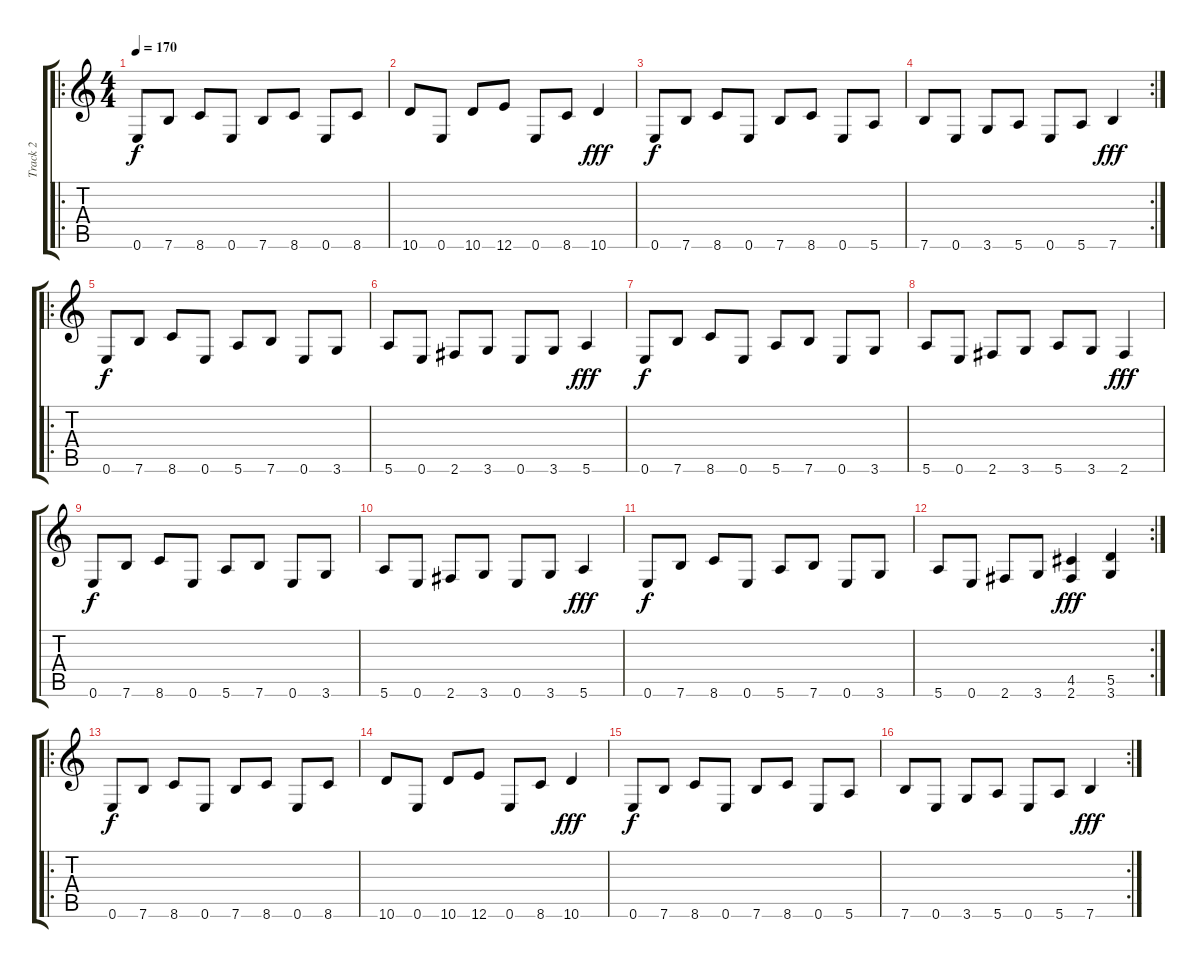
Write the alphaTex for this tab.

\track ("Track 2" "Track 2") {instrument distortionguitar}
\staff {score tabs}
\tuning (E4 B3 G3 D3 A2 E2) {hide}
\ro
\ts (4 4)
\tempo 170
\clef g2
\ks c
0.6.8{dy f} 7.6.8 8.6.8 0.6.8 7.6.8 8.6.8 0.6.8 8.6.8 |
10.6.8 0.6.8 10.6.8 12.6.8 0.6.8 8.6.8 10.6.4{dy fff} |
0.6.8{dy f} 7.6.8 8.6.8 0.6.8 7.6.8 8.6.8 0.6.8 5.6.8 |
\rc 2
7.6.8 0.6.8 3.6.8 5.6.8 0.6.8 5.6.8 7.6.4{dy fff} |
\ro
0.6.8{dy f} 7.6.8 8.6.8 0.6.8 5.6.8 7.6.8 0.6.8 3.6.8 |
5.6.8 0.6.8 2.6.8 3.6.8 0.6.8 3.6.8 5.6.4{dy fff} |
0.6.8{dy f} 7.6.8 8.6.8 0.6.8 5.6.8 7.6.8 0.6.8 3.6.8 |
5.6.8 0.6.8 2.6.8 3.6.8 5.6.8 3.6.8 2.6.4{dy fff} |
0.6.8{dy f} 7.6.8 8.6.8 0.6.8 5.6.8 7.6.8 0.6.8 3.6.8 |
5.6.8 0.6.8 2.6.8 3.6.8 0.6.8 3.6.8 5.6.4{dy fff} |
0.6.8{dy f} 7.6.8 8.6.8 0.6.8 5.6.8 7.6.8 0.6.8 3.6.8 |
\rc 2
5.6.8 0.6.8 2.6.8 3.6.8 (4.5 2.6).4{dy fff} (5.5 3.6).4 |
\ro
0.6.8{dy f} 7.6.8 8.6.8 0.6.8 7.6.8 8.6.8 0.6.8 8.6.8 |
10.6.8 0.6.8 10.6.8 12.6.8 0.6.8 8.6.8 10.6.4{dy fff} |
0.6.8{dy f} 7.6.8 8.6.8 0.6.8 7.6.8 8.6.8 0.6.8 5.6.8 |
\rc 2
7.6.8 0.6.8 3.6.8 5.6.8 0.6.8 5.6.8 7.6.4{dy fff}
